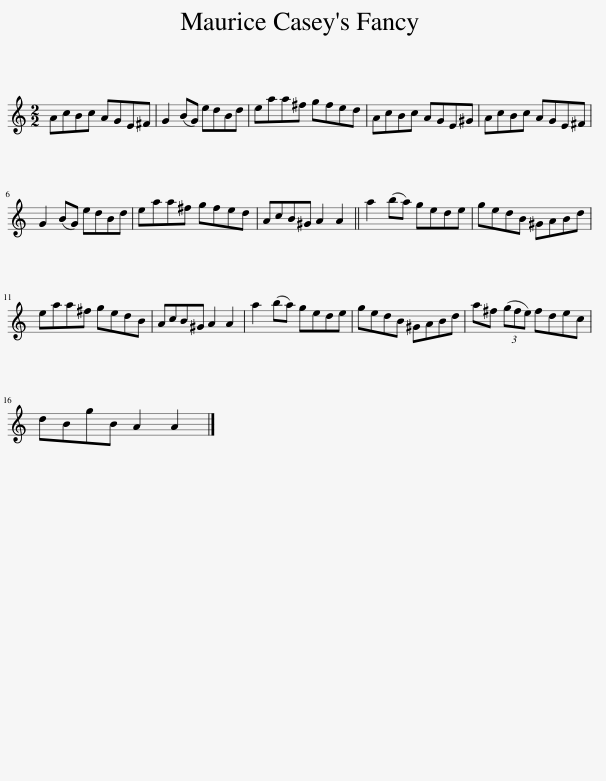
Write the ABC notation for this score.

X:1
L:1/8
M:2/2
I:linebreak $
K:C
V:1 treble
V:1
 AcBc AGE^F | G2 (BG) edBd | eaa^f gfed | AcBc AGE^G | AcBc AGE^F |$ %5
 G2 (BG) edBd | eaa^f gfed | AcB^G A2 A2 || a2 (ba) gede | gedB ^GABd |$ %10
 eaa^f gedB | AcB^G A2 A2 | a2 (ba) gede | gedB ^GABd | a^f (3(gfe) fdec |$ %15
 dBgB A2 A2 |] %16
